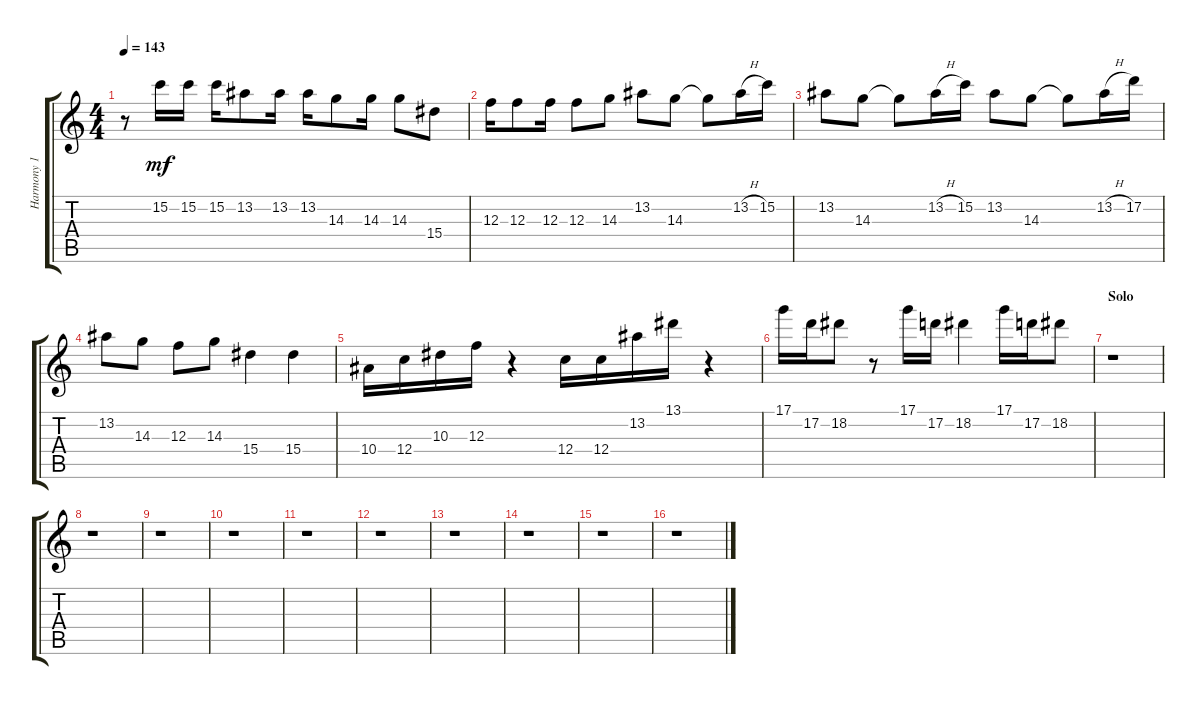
\track ("Harmony 1" "Harmony 1") {instrument overdrivenguitar}
\staff {score tabs}
\tuning (D4 A3 F3 C3 G2 C2) {hide}
\ts (4 4)
\tempo 143
\clef g2
\ks aminor
r.8{dy mf} 15.2.16 15.2.16 15.2.16 13.2.8 13.2.16 13.2.16 14.3.8 14.3.16 14.3.8 15.4.8 |
12.3.16 12.3.8 12.3.16 12.3.8 14.3.8 13.2.8 14.3.8 14.3{t}.8 13.2{h}.16 15.2.16 |
13.2.8 14.3.8 14.3{t}.8 13.2{h}.16 15.2.16 13.2.8 14.3.8 14.3{t}.8 13.2{h}.16 17.2.16 |
13.2.8 14.3.8 12.3.8 14.3.8 15.4.4 15.4.4 |
10.4.16 12.4.16 10.3.16 12.3.16 r.4 12.4.16 12.4.16 13.2.16 13.1.16 r.4 |
17.1.16 17.2.16 18.2.8 r.8 17.1.16 17.2.16 18.2.4 17.1.16 17.2.16 18.2.8 |
\section ("" "Solo")
r.1 |
r.1 |
r.1 |
r.1 |
r.1 |
r.1 |
r.1 |
r.1 |
r.1 |
r.1
